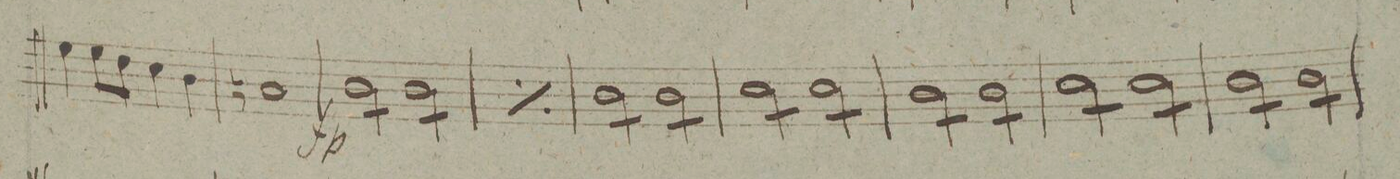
**kern	**dynam
*I"Viola	*
*clefC3	*
*k[b-]	*
*met(c|)	*
*M2/2	*
4f\	.
8f\L	.
8e\J	.
4d\	.
4c\	.
=30	=30
1Bn	.
=31	=31
*tremolo	*
8c\L	fp
8c\	.
8c\	.
8c\J	.
8c\L	.
8c\	.
8c\	.
8c\J	.
=32	=32
*rep	*
8c\L	.
8c\	.
8c\	.
8c\J	.
8c\L	.
8c\	.
8c\	.
8c\J	.
*Xrep	*
=33	=33
8c\L	.
8c\	.
8c\	.
8c\J	.
8c\L	.
8c\	.
8c\	.
8c\J	.
=34	=34
8d\L	.
8d\	.
8d\	.
8d\J	.
8d\L	.
8d\	.
8d\	.
8d\J	.
=35	=35
8c\L	.
8c\	.
8c\	.
8c\J	.
8c\L	.
8c\	.
8c\	.
8c\J	.
=36	=36
8d\L	.
8d\	.
8d\	.
8d\J	.
8d\L	.
8d\	.
8d\	.
8d\J	.
=37	=37
8c\L	.
8c\	.
8c\	.
8c\J	.
8c\L	.
8c\	.
8c\	.
8c\J	.
=38	=38
*-	*-
